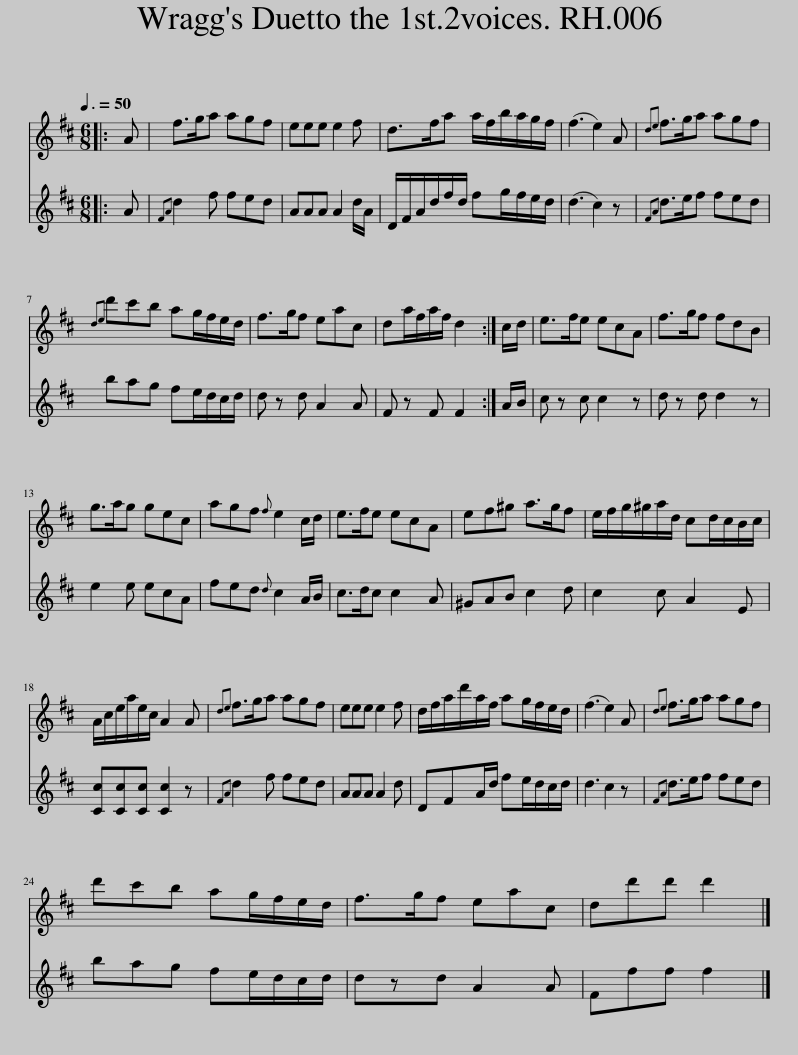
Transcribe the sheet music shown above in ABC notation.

X:1
%%score 1 2
L:1/8
Q:3/8=50
M:6/8
I:linebreak $
K:D
V:1 treble
V:2 treble
V:1
|: A | f>ga agf | eee e2 f | d>fa a/f/b/a/g/f/ | (f3 e2) A | %5
{de} f>ga agf |${de} d'c'b ag/f/e/d/ | f>gf eac | da/f/a/f/ d2 :| c/d/ | %10
 e>fe ecA | f>gf fdB |$ g>ag gec | agf{f} e2 c/d/ | e>fe ecA | %15
 ef^g a>gf | e/f/g/^g/a/d/ cd/c/B/c/ |$ A/c/e/a/e/c/ A2 A |{de} f>ga agf | eee e2 f | %20
 d/f/a/d'/a/f/ ag/f/e/d/ | (f3 e2) A |{de} f>ga agf |$ d'c'b ag/f/e/d/ | f>gf eac | %25
 dd'd' d'2 |] %26
V:2
|: A |{FA} d2 f fed | AAA A2 d/A/ | D/F/A/d/f/d/ fg/f/e/d/ | (d3 c2) z | %5
{FA} d>ef fed |$ bag fe/d/c/d/ | d z d A2 A | F z F F2 :| A/B/ | %10
 c z c c2 z | d z d d2 z |$ e2 e ecA | fed{d} c2 A/B/ | c>dc c2 A | %15
 ^GAB c2 d | c2 c A2 E |$ [Cc][Cc][Cc] [Cc]2 z |{FA} d2 f fed | AAA A2 d | %20
 DFA/d/ fe/d/c/d/ | d3 c2 z |{FA} d>ef fed |$ bag fe/d/c/d/ | dzd A2 A | %25
 Fff f2 |] %26
